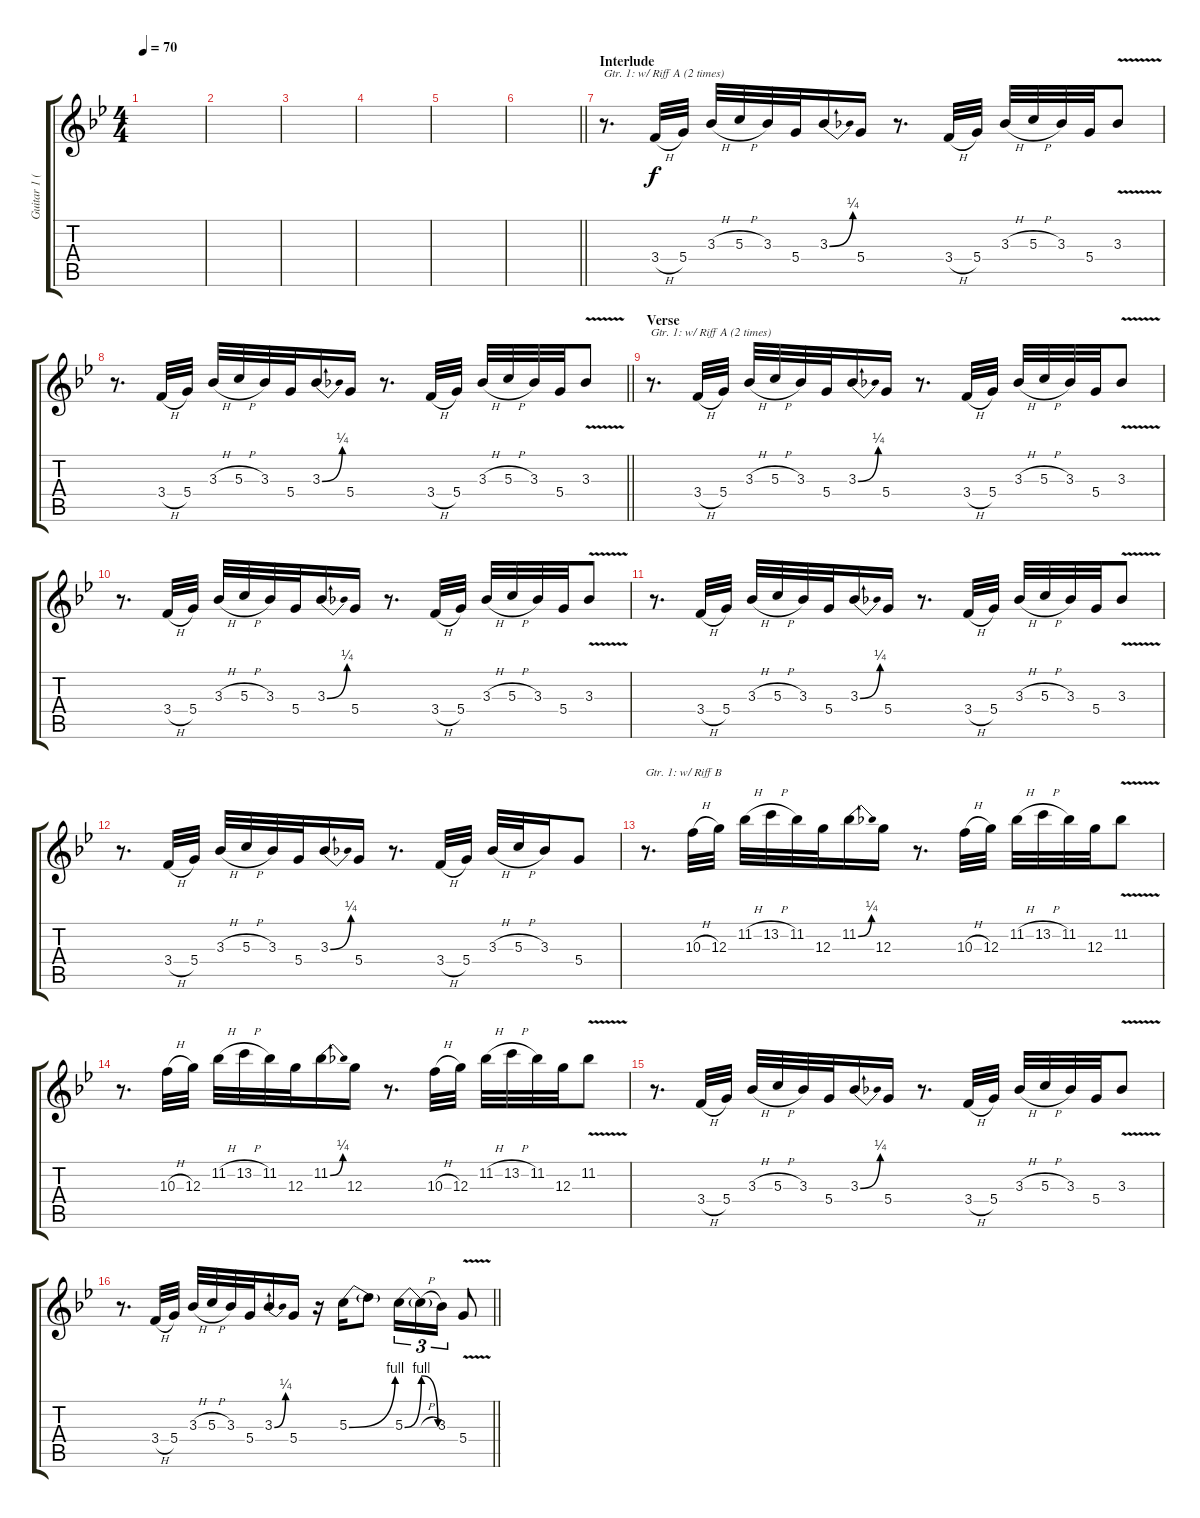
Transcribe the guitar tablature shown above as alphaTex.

\track ("Guitar 1 (dist.)" "Guitar 1 (") {instrument distortionguitar}
\staff {score tabs}
\tuning (E4 B3 G3 D3 A2 E2) {hide}
\ts (4 4)
\tempo 70
\clef g2
\ks gminor
|
|
|
|
|
\barLineRight lightlight
|
\section ("" "Interlude")
r.8{d txt "Gtr. 1: w/ Riff A (2 times)"} 3.4{h}.32 5.4.32 3.3{h}.32{beam Up} 5.3{h}.32{beam Up} 3.3.32{beam Up} 5.4.32{beam Up} 3.3{be (bend 0 0 60 1)}.16{beam Up} 5.4.16{beam Up} r.8{d} 3.4{h}.32 5.4.32 3.3{h}.32{beam Up} 5.3{h}.32{beam Up} 3.3.32{beam Up} 5.4.32{beam Up} 3.3{v}.8{beam Up} |
\barLineRight lightlight
r.8{d} 3.4{h}.32 5.4.32 3.3{h}.32{beam Up} 5.3{h}.32{beam Up} 3.3.32{beam Up} 5.4.32{beam Up} 3.3{be (bend 0 0 60 1)}.16{beam Up} 5.4.16{beam Up} r.8{d} 3.4{h}.32 5.4.32 3.3{h}.32{beam Up} 5.3{h}.32{beam Up} 3.3.32{beam Up} 5.4.32{beam Up} 3.3{v}.8{beam Up} |
\section ("" "Verse")
r.8{d txt "Gtr. 1: w/ Riff A (2 times)"} 3.4{h}.32 5.4.32 3.3{h}.32{beam Up} 5.3{h}.32{beam Up} 3.3.32{beam Up} 5.4.32{beam Up} 3.3{be (bend 0 0 60 1)}.16{beam Up} 5.4.16{beam Up} r.8{d} 3.4{h}.32 5.4.32 3.3{h}.32{beam Up} 5.3{h}.32{beam Up} 3.3.32{beam Up} 5.4.32{beam Up} 3.3{v}.8{beam Up} |
r.8{d} 3.4{h}.32 5.4.32 3.3{h}.32{beam Up} 5.3{h}.32{beam Up} 3.3.32{beam Up} 5.4.32{beam Up} 3.3{be (bend 0 0 60 1)}.16{beam Up} 5.4.16{beam Up} r.8{d} 3.4{h}.32 5.4.32 3.3{h}.32{beam Up} 5.3{h}.32{beam Up} 3.3.32{beam Up} 5.4.32{beam Up} 3.3{v}.8{beam Up} |
r.8{d} 3.4{h}.32 5.4.32 3.3{h}.32{beam Up} 5.3{h}.32{beam Up} 3.3.32{beam Up} 5.4.32{beam Up} 3.3{be (bend 0 0 60 1)}.16{beam Up} 5.4.16{beam Up} r.8{d} 3.4{h}.32 5.4.32 3.3{h}.32{beam Up} 5.3{h}.32{beam Up} 3.3.32{beam Up} 5.4.32{beam Up} 3.3{v}.8{beam Up} |
r.8{d} 3.4{h}.32 5.4.32 3.3{h}.32{beam Up} 5.3{h}.32{beam Up} 3.3.32{beam Up} 5.4.32{beam Up} 3.3{be (bend 0 0 60 1)}.16{beam Up} 5.4.16{beam Up} r.8{d} 3.4{h}.32 5.4.32 3.3{h}.32{beam Up} 5.3{h}.32{beam Up} 3.3.16{beam Up} 5.4.8{beam Up} |
r.8{d txt "Gtr. 1: w/ Riff B"} 10.3{h}.32 12.3.32 11.2{h}.32 13.2{h}.32 11.2.32 12.3.32 11.2{be (bend 0 0 60 1)}.16 12.3.16 r.8{d} 10.3{h}.32 12.3.32 11.2{h}.32 13.2{h}.32 11.2.32 12.3.32 11.2{v}.8 |
r.8{d} 10.3{h}.32 12.3.32 11.2{h}.32 13.2{h}.32 11.2.32 12.3.32 11.2{be (bend 0 0 60 1)}.16 12.3.16 r.8{d} 10.3{h}.32 12.3.32 11.2{h}.32 13.2{h}.32 11.2.32 12.3.32 11.2{v}.8 |
r.8{d} 3.4{h}.32 5.4.32 3.3{h}.32{beam Up} 5.3{h}.32{beam Up} 3.3.32{beam Up} 5.4.32{beam Up} 3.3{be (bend 0 0 60 1)}.16{beam Up} 5.4.16{beam Up} r.8{d} 3.4{h}.32 5.4.32 3.3{h}.32{beam Up} 5.3{h}.32{beam Up} 3.3.32{beam Up} 5.4.32{beam Up} 3.3{v}.8{beam Up} |
\barLineRight lightlight
r.8{d} 3.4{h}.32 5.4.32 3.3{h}.32{beam Up} 5.3{h}.32{beam Up} 3.3.32{beam Up} 5.4.32{beam Up} 3.3{be (bend 0 0 60 1)}.16{beam Up} 5.4.16{beam Up} r.16 5.3{be (bend 0 0 60 4)}.16 5.3{t}.8 5.3{be (bendrelease 0 0 15 4 15 4 60 0)}.16{tu (3 2)} 5.3{h t}.16{tu (3 2)} 3.3.16{tu (3 2)} 5.4{v}.8
